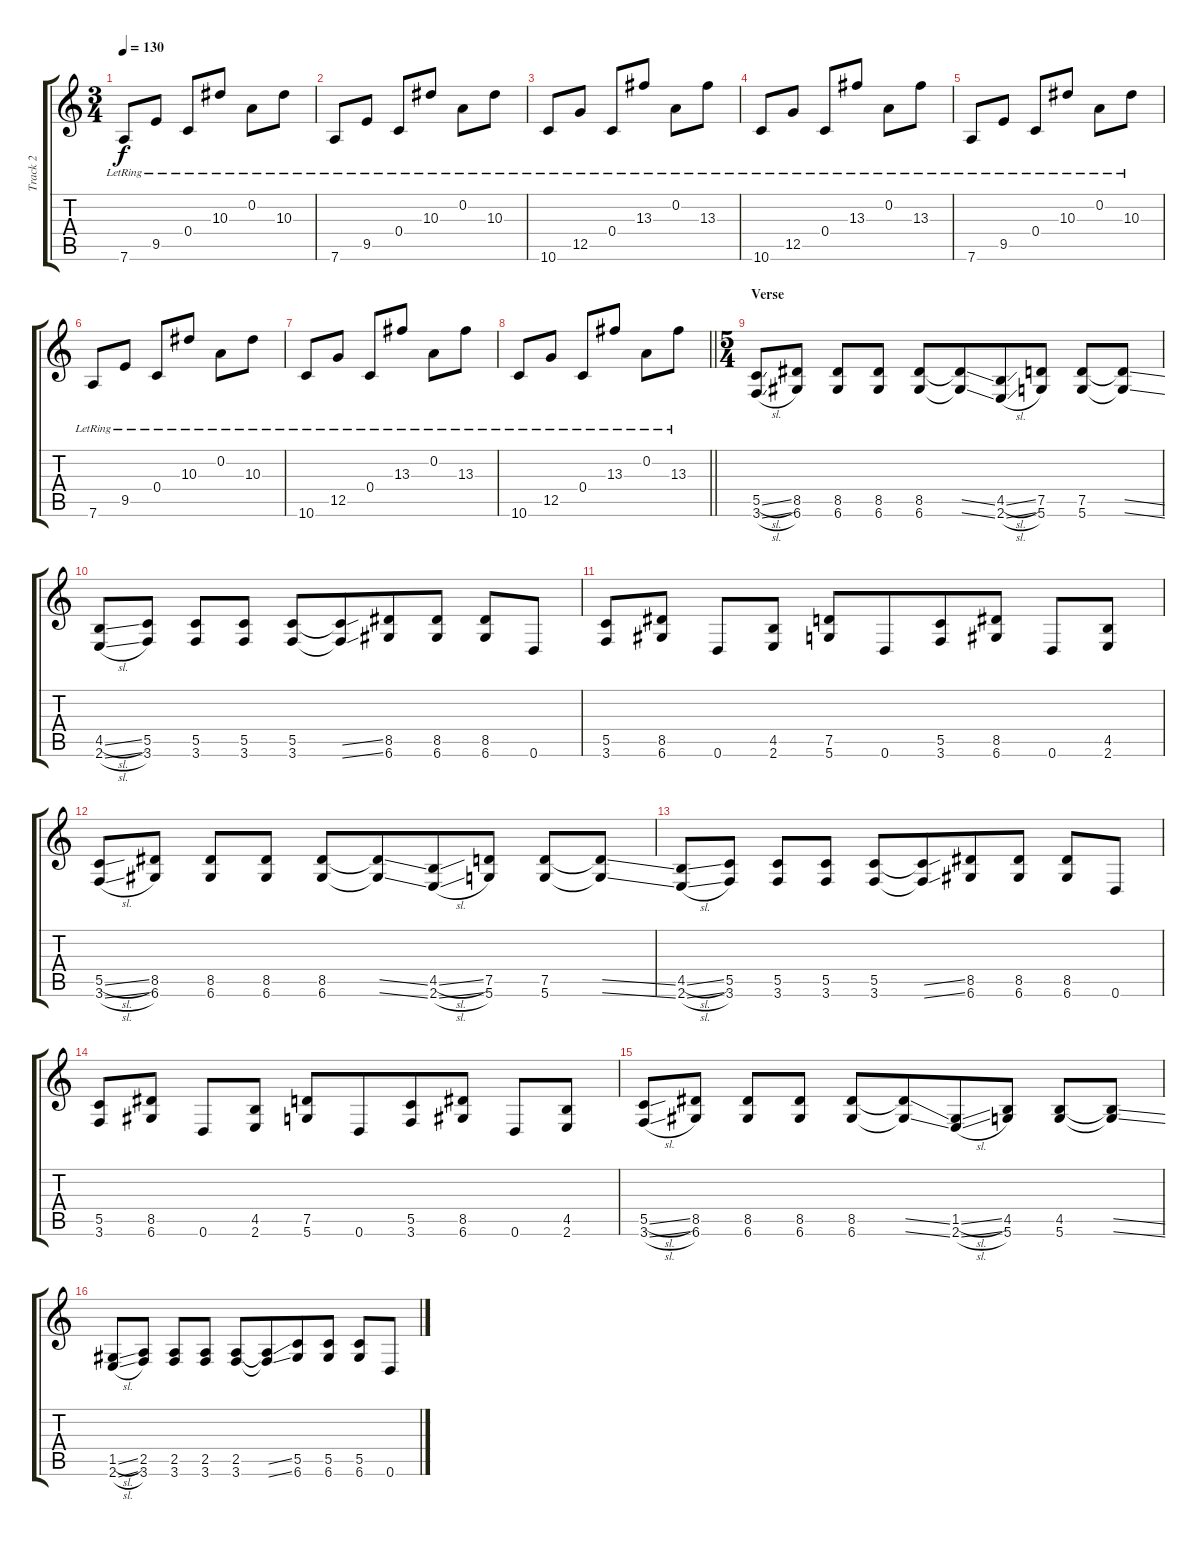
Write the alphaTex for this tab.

\track ("Track 2" "Track 2") {instrument distortionguitar}
\staff {score tabs}
\tuning (D4 A3 F3 C3 G2 D2) {hide}
\ts (3 4)
\tempo 130
\clef g2
\ks c
7.6{lr}.8{dy f} 9.5{lr}.8 0.4{lr}.8 10.3{lr}.8 0.2{lr}.8 10.3{lr}.8 |
7.6{lr}.8 9.5{lr}.8 0.4{lr}.8 10.3{lr}.8 0.2{lr}.8 10.3{lr}.8 |
10.6{lr}.8 12.5{lr}.8 0.4{lr}.8 13.3{lr}.8 0.2{lr}.8 13.3{lr}.8 |
10.6{lr}.8 12.5{lr}.8 0.4{lr}.8 13.3{lr}.8 0.2{lr}.8 13.3{lr}.8 |
7.6{lr}.8 9.5{lr}.8 0.4{lr}.8 10.3{lr}.8 0.2{lr}.8 10.3{lr}.8 |
7.6{lr}.8 9.5{lr}.8 0.4{lr}.8 10.3{lr}.8 0.2{lr}.8 10.3{lr}.8 |
10.6{lr}.8 12.5{lr}.8 0.4{lr}.8 13.3{lr}.8 0.2{lr}.8 13.3{lr}.8 |
\barLineRight lightlight
10.6{lr}.8 12.5{lr}.8 0.4{lr}.8 13.3{lr}.8 0.2{lr}.8 13.3{lr}.8 |
\ts (5 4)
\section ("" "Verse")
(5.5{sl} 3.6{sl}).8{instrument distortionguitar} (8.5 6.6).8 (8.5 6.6).8 (8.5 6.6).8{beam split} (8.5 6.6).8 (8.5{ss t} 6.6{ss t}).8{beam merge} (4.5{sl} 2.6{sl}).8 (7.5 5.6).8{beam split} (7.5 5.6).8 (7.5{ss t} 5.6{ss t}).8 |
(4.5{sl} 2.6{sl}).8 (5.5 3.6).8 (5.5 3.6).8 (5.5 3.6).8{beam split} (5.5 3.6).8 (5.5{ss t} 3.6{ss t}).8{beam merge} (8.5 6.6).8 (8.5 6.6).8{beam split} (8.5 6.6).8 0.6.8 |
(5.5 3.6).8 (8.5 6.6).8 0.6.8 (4.5 2.6).8{beam split} (7.5 5.6).8 0.6.8{beam merge} (5.5 3.6).8 (8.5 6.6).8{beam split} 0.6.8 (4.5 2.6).8 |
(5.5{sl} 3.6{sl}).8 (8.5 6.6).8 (8.5 6.6).8 (8.5 6.6).8{beam split} (8.5 6.6).8 (8.5{ss t} 6.6{ss t}).8{beam merge} (4.5{sl} 2.6{sl}).8 (7.5 5.6).8{beam split} (7.5 5.6).8 (7.5{ss t} 5.6{ss t}).8 |
(4.5{sl} 2.6{sl}).8 (5.5 3.6).8 (5.5 3.6).8 (5.5 3.6).8{beam split} (5.5 3.6).8 (5.5{ss t} 3.6{ss t}).8{beam merge} (8.5 6.6).8 (8.5 6.6).8{beam split} (8.5 6.6).8 0.6.8 |
(5.5 3.6).8 (8.5 6.6).8 0.6.8 (4.5 2.6).8{beam split} (7.5 5.6).8 0.6.8{beam merge} (5.5 3.6).8 (8.5 6.6).8{beam split} 0.6.8 (4.5 2.6).8 |
(5.5{sl} 3.6{sl}).8 (8.5 6.6).8 (8.5 6.6).8 (8.5 6.6).8{beam split} (8.5 6.6).8 (8.5{ss t} 6.6{ss t}).8{beam merge} (1.5{sl} 2.6{sl}).8 (4.5 5.6).8{beam split} (4.5 5.6).8 (4.5{ss t} 5.6{ss t}).8 |
(1.5{sl} 2.6{sl}).8 (2.5 3.6).8 (2.5 3.6).8 (2.5 3.6).8{beam split} (2.5 3.6).8 (2.5{ss t} 3.6{ss t}).8{beam merge} (5.5 6.6).8 (5.5 6.6).8{beam split} (5.5 6.6).8 0.6.8
